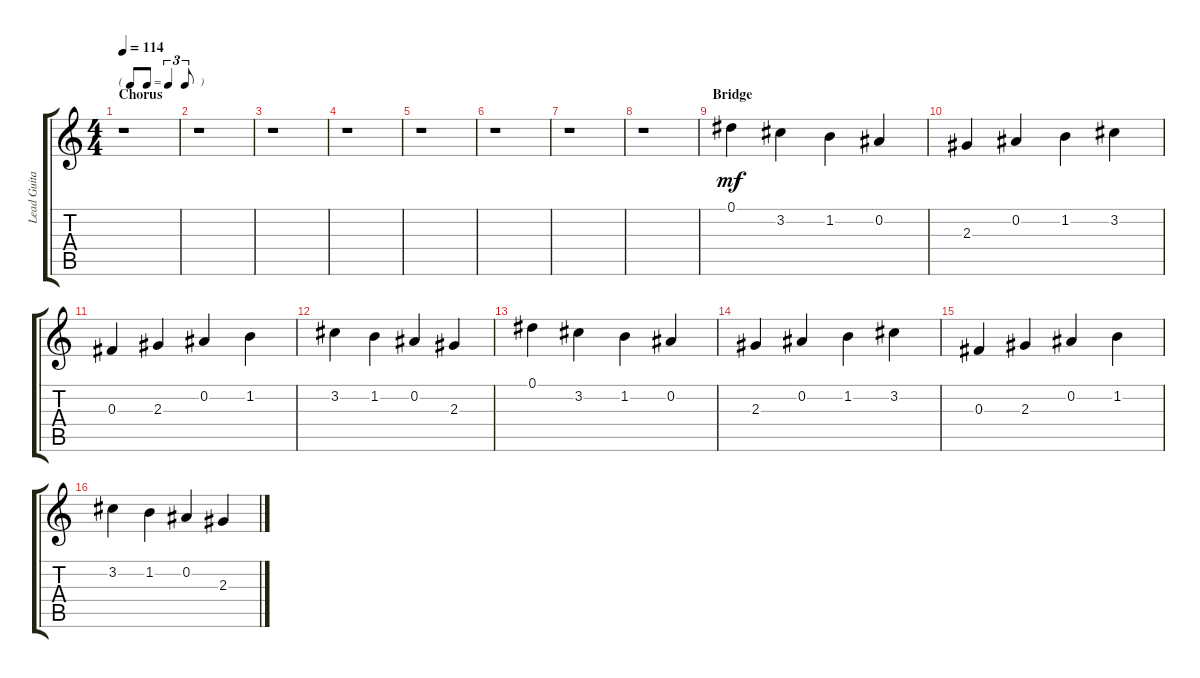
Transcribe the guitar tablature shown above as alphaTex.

\track ("Lead Guitar 1" "Lead Guita") {instrument acousticguitarsteel}
\staff {score tabs}
\tuning (Eb4 Bb3 Gb3 Db3 Ab2 Eb2) {hide}
\ts (4 4)
\tf triplet8th
\section ("" "Chorus")
\tempo 114
\clef g2
\ks c
r.1{dy mf} |
r.1 |
r.1 |
r.1 |
r.1 |
r.1 |
r.1 |
r.1 |
\section ("" "Bridge")
0.1.4 3.2.4 1.2.4 0.2.4 |
2.3.4 0.2.4 1.2.4 3.2.4 |
0.3.4 2.3.4 0.2.4 1.2.4 |
3.2.4 1.2.4 0.2.4 2.3.4 |
0.1.4 3.2.4 1.2.4 0.2.4 |
2.3.4 0.2.4 1.2.4 3.2.4 |
0.3.4 2.3.4 0.2.4 1.2.4 |
3.2.4 1.2.4 0.2.4 2.3.4
